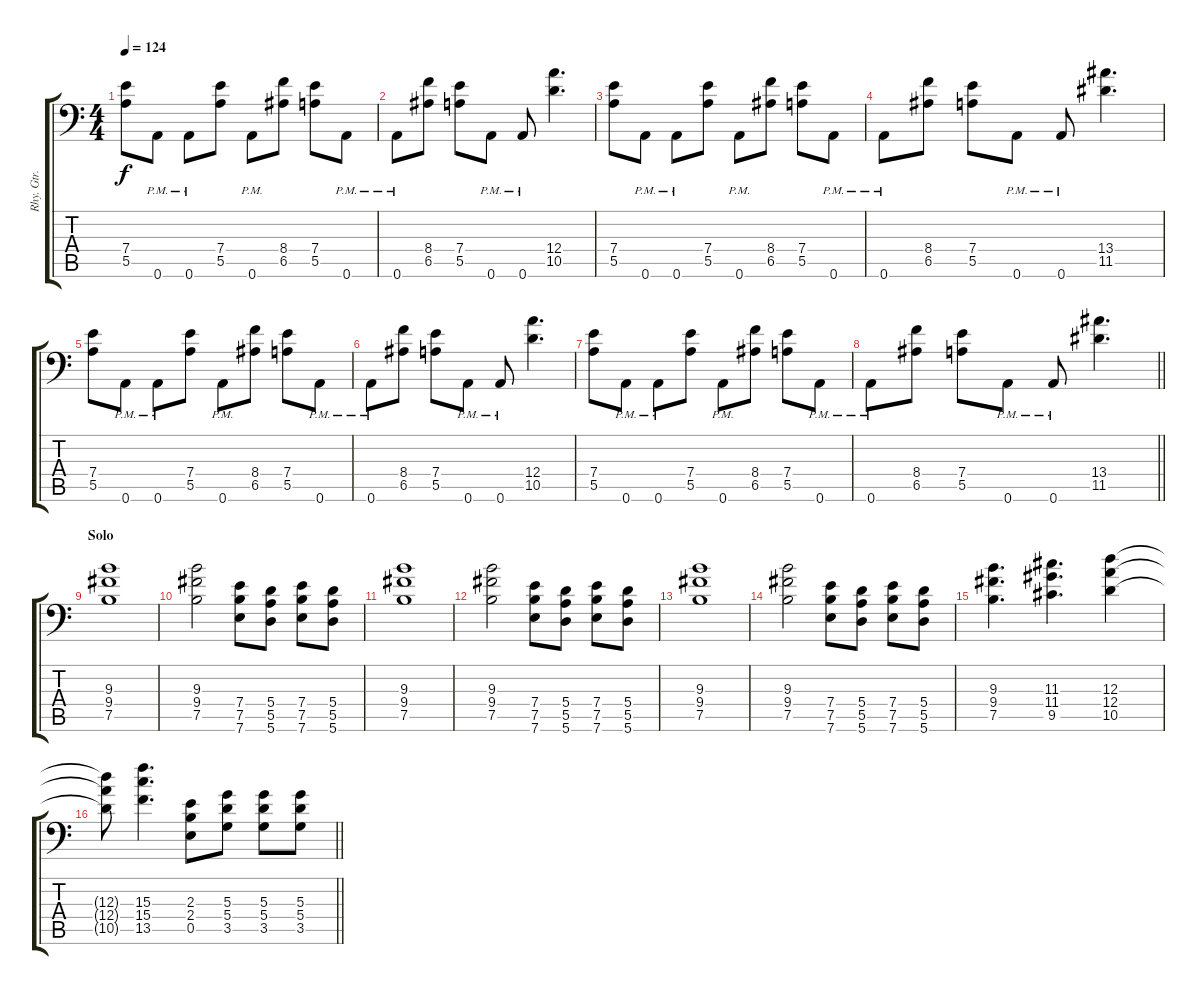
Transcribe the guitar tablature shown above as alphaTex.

\track ("Rhy. Gtr. 2" "Rhy. Gtr. ") {instrument distortionguitar}
\staff {score tabs}
\tuning (B3 Gb3 D3 A2 E2 A1) {hide}
\ts (4 4)
\section ("" "")
\tempo 124
\clef f4
\ks c
(7.4 5.5).8{dy f} 0.6{pm}.8 0.6{pm}.8 (7.4 5.5).8 0.6{pm}.8 (8.4 6.5).8 (7.4 5.5).8 0.6{pm}.8 |
0.6{pm}.8 (8.4 6.5).8 (7.4 5.5).8 0.6{pm}.8 0.6{pm}.8 (12.4 10.5).4{d} |
(7.4 5.5).8 0.6{pm}.8 0.6{pm}.8 (7.4 5.5).8 0.6{pm}.8 (8.4 6.5).8 (7.4 5.5).8 0.6{pm}.8 |
0.6{pm}.8 (8.4 6.5).8 (7.4 5.5).8 0.6{pm}.8 0.6{pm}.8 (13.4 11.5).4{d} |
(7.4 5.5).8 0.6{pm}.8 0.6{pm}.8 (7.4 5.5).8 0.6{pm}.8 (8.4 6.5).8 (7.4 5.5).8 0.6{pm}.8 |
0.6{pm}.8 (8.4 6.5).8 (7.4 5.5).8 0.6{pm}.8 0.6{pm}.8 (12.4 10.5).4{d} |
(7.4 5.5).8 0.6{pm}.8 0.6{pm}.8 (7.4 5.5).8 0.6{pm}.8 (8.4 6.5).8 (7.4 5.5).8 0.6{pm}.8 |
\barLineRight lightlight
0.6{pm}.8 (8.4 6.5).8 (7.4 5.5).8 0.6{pm}.8 0.6{pm}.8 (13.4 11.5).4{d} |
\section ("" "Solo")
(9.3 9.4 7.5).1 |
(9.3 9.4 7.5).2 (7.4 7.5 7.6).8 (5.4 5.5 5.6).8 (7.4 7.5 7.6).8 (5.4 5.5 5.6).8 |
(9.3 9.4 7.5).1 |
(9.3 9.4 7.5).2 (7.4 7.5 7.6).8 (5.4 5.5 5.6).8 (7.4 7.5 7.6).8 (5.4 5.5 5.6).8 |
(9.3 9.4 7.5).1 |
(9.3 9.4 7.5).2 (7.4 7.5 7.6).8 (5.4 5.5 5.6).8 (7.4 7.5 7.6).8 (5.4 5.5 5.6).8 |
(9.3 9.4 7.5).4{d} (11.3 11.4 9.5).4{d} (12.3 12.4 10.5).4 |
\barLineRight lightlight
(12.3{t} 12.4{t} 10.5{t}).8 (15.3 15.4 13.5).4{d} (2.3 2.4 0.5).8 (5.3 5.4 3.5).8 (5.3 5.4 3.5).8 (5.3 5.4 3.5).8
